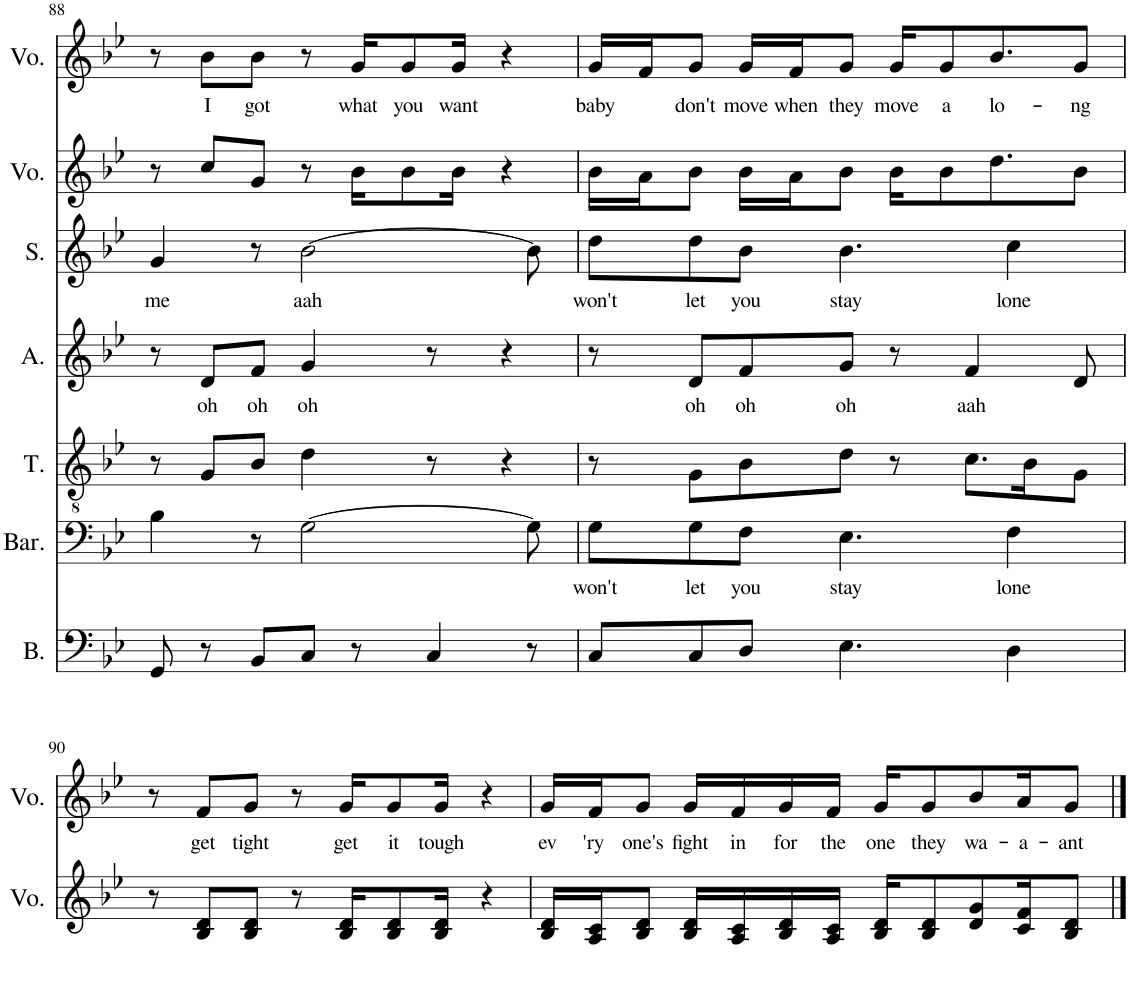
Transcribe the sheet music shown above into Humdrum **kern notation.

**kern	**kern	**text	**kern	**kern	**text	**kern	**text	**kern	**kern	**text
*part7	*part6	*part6	*part5	*part4	*part4	*part3	*part3	*part2	*part1	*part1
*staff7	*staff6	*staff6	*staff5	*staff4	*staff4	*staff3	*staff3	*staff2	*staff1	*staff1
*I"Bass	*I"Baritone	*	*I"Tenor	*I"Alto	*	*I"Soprano	*	*I"Voice	*I"Voice	*
*I'B.	*I'Bar.	*	*I'T.	*I'A.	*	*I'S.	*	*I'Vo.	*I'Vo.	*
!!LO:PB:g=z
*clefF4	*clefF4	*	*clefGv2	*clefG2	*	*clefG2	*	*clefG2	*clefG2	*
*k[b-e-]	*k[b-e-]	*	*k[b-e-]	*k[b-e-]	*	*k[b-e-]	*	*k[b-e-]	*k[b-e-]	*
*B-:	*B-:	*	*B-:	*B-:	*	*B-:	*	*B-:	*B-:	*
*M4/4	*M4/4	*	*M4/4	*M4/4	*	*M4/4	*	*M4/4	*M4/4	*
=88	=88	=88	=88	=88	=88	=88	=88	=88	=88	=88
!	!	!	!	!	!	!	!LO:LY:b	!	!	!
8GG/	4B-\	.	8r	8r	.	4g/	me	8r	8r	.
!	!	!	!	!	!LO:LY:b	!	!	!	!	!LO:LY:b
8r	.	.	8G/L	8d/L	oh	.	.	8cc/L	8b-\L	I
!	!	!	!	!	!LO:LY:b	!	!	!	!	!LO:LY:b
8BB-/L	8r	.	8B-/J	8f/J	oh	8r	.	8g/J	8b-\J	got
!	!	!	!	!	!LO:LY:b	!	!LO:LY:b	!	!	!
8C/J	[2G\	.	4d\	4g/	oh	[2b-\	aah	8r	8r	.
!	!	!	!	!	!	!	!	!	!	!LO:LY:b
8r	.	.	.	.	.	.	.	16b-\KL	16g/KL	what
!	!	!	!	!	!	!	!	!	!	!LO:LY:b
.	.	.	.	.	.	.	.	8b-\	8g/	you
4C/	.	.	8r	8r	.	.	.	.	.	.
!	!	!	!	!	!	!	!	!	!	!LO:LY:b
.	.	.	.	.	.	.	.	16b-\Jk	16g/Jk	want
.	.	.	4r	4r	.	.	.	4r	4r	.
8r	8G\]	.	.	.	.	8b-\]	.	.	.	.
=89	=89	=89	=89	=89	=89	=89	=89	=89	=89	=89
!	!	!LO:LY:b	!	!	!	!	!LO:LY:b	!	!	!LO:LY:b
8C/L	8G\L	won't	8r	8r	.	8dd\L	won't	16b-\LL	16g/LL	baby
.	.	.	.	.	.	.	.	16a\J	16f/J	.
!	!	!LO:LY:b	!	!	!LO:LY:b	!	!LO:LY:b	!	!	!LO:LY:b
8C/	8G\	let	8G\L	8d/L	oh	8dd\	let	8b-\J	8g/J	don't
!	!	!LO:LY:b	!	!	!LO:LY:b	!	!LO:LY:b	!	!	!LO:LY:b
8D/J	8F\J	you	8B-\	8f/	oh	8b-\J	you	16b-\LL	16g/LL	move
!	!	!	!	!	!	!	!	!	!	!LO:LY:b
.	.	.	.	.	.	.	.	16a\J	16f/J	when
!	!	!LO:LY:b	!	!	!LO:LY:b	!	!LO:LY:b	!	!	!LO:LY:b
4.E-\	4.E-\	stay	8d\J	8g/J	oh	4.b-\	stay	8b-\J	8g/J	they
!	!	!	!	!	!	!	!	!	!	!LO:LY:b
.	.	.	8r	8r	.	.	.	16b-\KL	16g/KL	move
!	!	!	!	!	!	!	!	!	!	!LO:LY:b
.	.	.	.	.	.	.	.	8b-\	8g/	a
!	!	!	!	!	!LO:LY:b	!	!	!	!	!
.	.	.	8.c\L	4f/	aah	.	.	.	.	.
!	!	!	!	!	!	!	!	!	!	!LO:LY:b
.	.	.	.	.	.	.	.	8.dd\	8.b-/	lo-
!	!	!LO:LY:b	!	!	!	!	!LO:LY:b	!	!	!
4D\	4F\	lone	.	.	.	4cc\	lone	.	.	.
.	.	.	16B-\K	.	.	.	.	.	.	.
!	!	!	!	!	!	!	!	!	!	!LO:LY:b
.	.	.	8G\J	8d/	.	.	.	8b-\J	8g/J	-ng
!!LO:LB:g=z
=90	=90	=90	=90	=90	=90	=90	=90	=90	=90	=90
1r	1r	.	1r	1r	.	1r	.	8r	8r	.
!	!	!	!	!	!	!	!	!	!	!LO:LY:b
.	.	.	.	.	.	.	.	8B-/ 8d/L	8f/L	get
!	!	!	!	!	!	!	!	!	!	!LO:LY:b
.	.	.	.	.	.	.	.	8B-/ 8d/J	8g/J	tight
.	.	.	.	.	.	.	.	8r	8r	.
!	!	!	!	!	!	!	!	!	!	!LO:LY:b
.	.	.	.	.	.	.	.	16B-/ 16d/KL	16g/KL	get
!	!	!	!	!	!	!	!	!	!	!LO:LY:b
.	.	.	.	.	.	.	.	8B-/ 8d/	8g/	it
!	!	!	!	!	!	!	!	!	!	!LO:LY:b
.	.	.	.	.	.	.	.	16B-/ 16d/Jk	16g/Jk	tough
.	.	.	.	.	.	.	.	4r	4r	.
=91	=91	=91	=91	=91	=91	=91	=91	=91	=91	=91
!	!	!	!	!	!	!	!	!	!	!LO:LY:b
1r	1r	.	1r	1r	.	1r	.	16B-/ 16d/LL	16g/LL	ev
!	!	!	!	!	!	!	!	!	!	!LO:LY:b
.	.	.	.	.	.	.	.	16A/ 16c/J	16f/J	'ry
!	!	!	!	!	!	!	!	!	!	!LO:LY:b
.	.	.	.	.	.	.	.	8B-/ 8d/J	8g/J	one's
!	!	!	!	!	!	!	!	!	!	!LO:LY:b
.	.	.	.	.	.	.	.	16B-/ 16d/LL	16g/LL	fight
!	!	!	!	!	!	!	!	!	!	!LO:LY:b
.	.	.	.	.	.	.	.	16A/ 16c/	16f/	in
!	!	!	!	!	!	!	!	!	!	!LO:LY:b
.	.	.	.	.	.	.	.	16B-/ 16d/	16g/	for
!	!	!	!	!	!	!	!	!	!	!LO:LY:b
.	.	.	.	.	.	.	.	16A/ 16c/JJ	16f/JJ	the
!	!	!	!	!	!	!	!	!	!	!LO:LY:b
.	.	.	.	.	.	.	.	16B-/ 16d/KL	16g/KL	one
!	!	!	!	!	!	!	!	!	!	!LO:LY:b
.	.	.	.	.	.	.	.	8B-/ 8d/	8g/	they
!	!	!	!	!	!	!	!	!	!	!LO:LY:b
.	.	.	.	.	.	.	.	8d/ 8g/	8b-/	wa-
!	!	!	!	!	!	!	!	!	!	!LO:LY:b
.	.	.	.	.	.	.	.	16c/ 16f/K	16a/K	-a-
!	!	!	!	!	!	!	!	!	!	!LO:LY:b
.	.	.	.	.	.	.	.	8B-/ 8d/J	8g/J	-ant
==	==	==	==	==	==	==	==	==	==	==
*-	*-	*-	*-	*-	*-	*-	*-	*-	*-	*-
